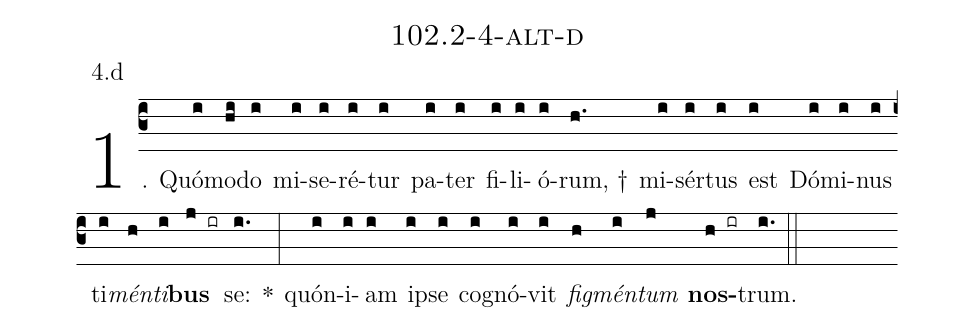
name: 102.2-4-alt-d;
annotation: 4.d;
%%
(c3)1. Quó(i)mo(hi)do(i) mi(i)se(i)ré(i)tur(i) pa(i)ter(i) fi(i)li(i)ó(i)rum, †(h.) mi(i)sér(i)tus(i) est(i) Dó(i)mi(i)nus(i) ti(i)<i>mén</i>(h)<i>ti</i>(i)<b>bus</b>(j ir) se:(i.) *(:) quón(i)i(i)am(i) ip(i)se(i) co(i)gnó(i)vit(i) <i>fig</i>(h)<i>mén</i>(i)<i>tum</i>(j) <b>nos</b>(h ir)trum.(i.) (::)
